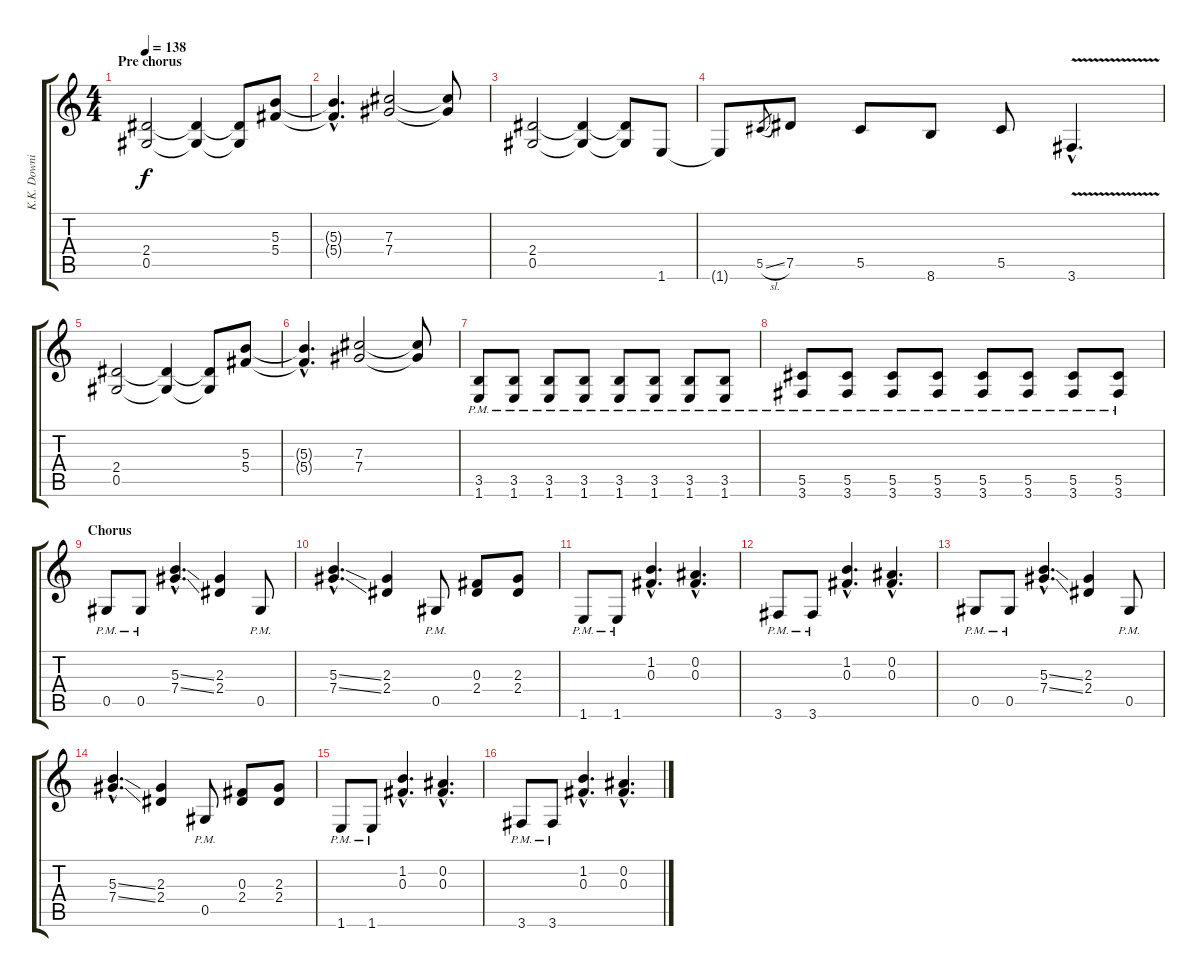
\track ("K.K. Downing" "K.K. Downi") {instrument overdrivenguitar}
\staff {score tabs}
\tuning (Eb4 Bb3 Gb3 Db3 Ab2 Eb2) {hide}
\ts (4 4)
\section ("" "Pre chorus")
\tempo 138
\clef g2
\ks c
(2.4 0.5).2{dy f} (2.4{t} 0.5{t}).4 (2.4{t} 0.5{t}).8 (5.3 5.4).8 |
(5.3{hac t} 5.4{hac t}).4{d} (7.3 7.4).2 (7.3{t} 7.4{t}).8 |
(2.4 0.5).2 (2.4{t} 0.5{t}).4 (2.4{t} 0.5{t}).8 1.6.8 |
1.6{t}.8 5.5{sl}.8{gr} 7.5.8 5.5.8 8.6.8 5.5.8 3.6{v hac}.4{d} |
(2.4 0.5).2 (2.4{t} 0.5{t}).4 (2.4{t} 0.5{t}).8 (5.3 5.4).8 |
(5.3{hac t} 5.4{hac t}).4{d} (7.3 7.4).2 (7.3{t} 7.4{t}).8 |
(3.5{pm} 1.6{pm}).8 (3.5{pm} 1.6{pm}).8 (3.5{pm} 1.6{pm}).8 (3.5{pm} 1.6{pm}).8 (3.5{pm} 1.6{pm}).8 (3.5{pm} 1.6{pm}).8 (3.5{pm} 1.6{pm}).8 (3.5{pm} 1.6{pm}).8 |
(5.5{pm} 3.6{pm}).8 (5.5{pm} 3.6{pm}).8 (5.5{pm} 3.6{pm}).8 (5.5{pm} 3.6{pm}).8 (5.5{pm} 3.6{pm}).8 (5.5{pm} 3.6{pm}).8 (5.5{pm} 3.6{pm}).8 (5.5{pm} 3.6{pm}).8 |
\section ("" "Chorus")
0.5{pm}.8 0.5{pm}.8 (5.3{ss hac} 7.4{ss hac}).4{d} (2.3 2.4).4 0.5{pm}.8 |
(5.3{ss hac} 7.4{ss hac}).4{d} (2.3 2.4).4 0.5{pm}.8 (0.3 2.4).8 (2.3 2.4).8 |
1.6{pm}.8 1.6{pm}.8 (1.2{hac} 0.3{hac}).4{d} (0.2{hac} 0.3{hac}).4{d} |
3.6{pm}.8 3.6{pm}.8 (1.2{hac} 0.3{hac}).4{d} (0.2{hac} 0.3{hac}).4{d} |
0.5{pm}.8 0.5{pm}.8 (5.3{ss hac} 7.4{ss hac}).4{d} (2.3 2.4).4 0.5{pm}.8 |
(5.3{ss hac} 7.4{ss hac}).4{d} (2.3 2.4).4 0.5{pm}.8 (0.3 2.4).8 (2.3 2.4).8 |
1.6{pm}.8 1.6{pm}.8 (1.2{hac} 0.3{hac}).4{d} (0.2{hac} 0.3{hac}).4{d} |
3.6{pm}.8 3.6{pm}.8 (1.2{hac} 0.3{hac}).4{d} (0.2{hac} 0.3{hac}).4{d}
